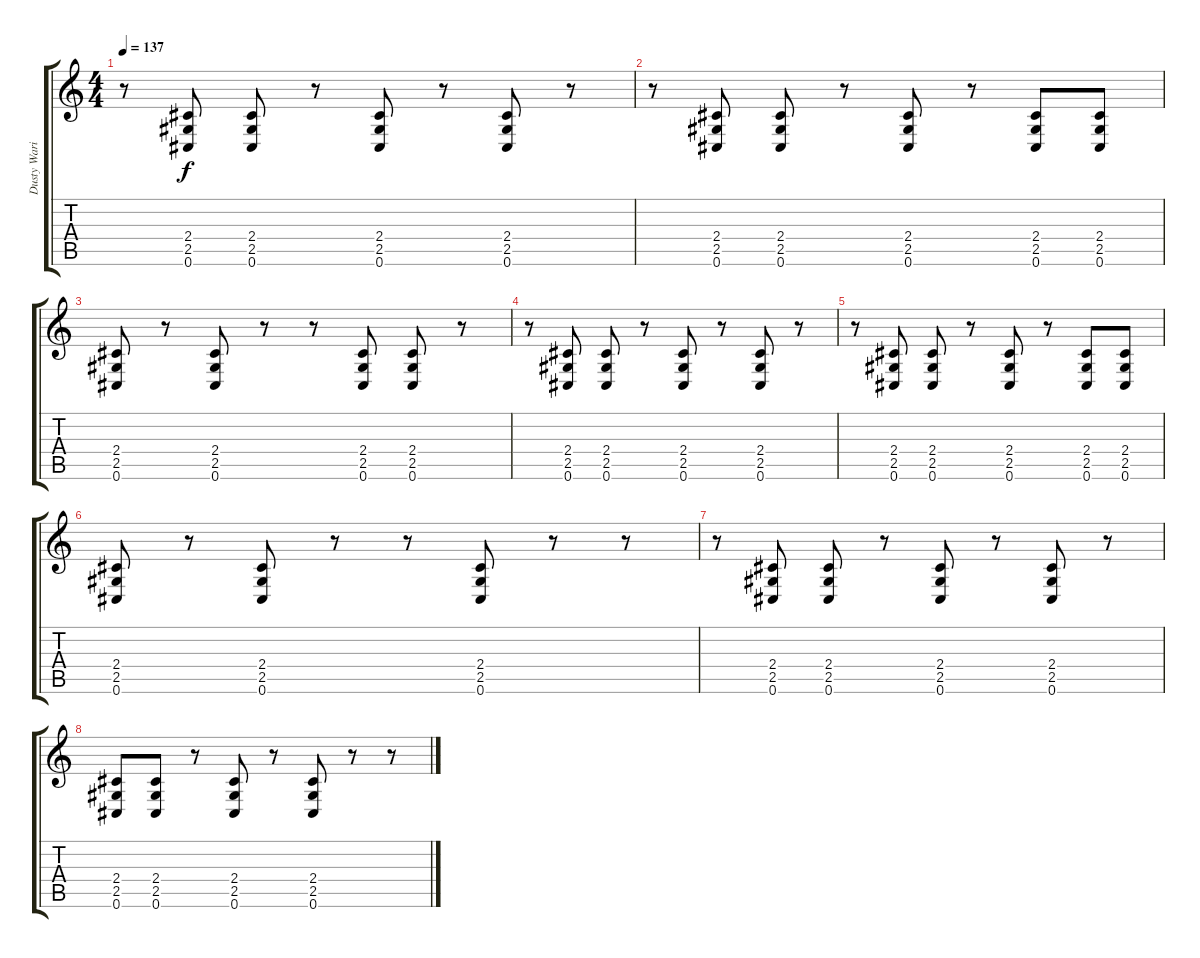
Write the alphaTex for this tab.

\track ("Dusty Waring" "Dusty Wari") {instrument distortionguitar}
\staff {score tabs}
\tuning (Db4 Ab3 E3 B2 Gb2 Db2) {hide}
\ts (4 4)
\tempo 137
\clef g2
\ks c
r.8{dy f} (2.4 2.5 0.6).8 (2.4 2.5 0.6).8 r.8 (2.4 2.5 0.6).8 r.8 (2.4 2.5 0.6).8 r.8 |
r.8 (2.4 2.5 0.6).8 (2.4 2.5 0.6).8 r.8 (2.4 2.5 0.6).8 r.8 (2.4 2.5 0.6).8 (2.4 2.5 0.6).8 |
(2.4 2.5 0.6).8 r.8 (2.4 2.5 0.6).8 r.8 r.8 (2.4 2.5 0.6).8 (2.4 2.5 0.6).8 r.8 |
r.8 (2.4 2.5 0.6).8 (2.4 2.5 0.6).8 r.8 (2.4 2.5 0.6).8 r.8 (2.4 2.5 0.6).8 r.8 |
r.8 (2.4 2.5 0.6).8 (2.4 2.5 0.6).8 r.8 (2.4 2.5 0.6).8 r.8 (2.4 2.5 0.6).8 (2.4 2.5 0.6).8 |
(2.4 2.5 0.6).8 r.8 (2.4 2.5 0.6).8 r.8 r.8 (2.4 2.5 0.6).8 r.8 r.8 |
r.8 (2.4 2.5 0.6).8 (2.4 2.5 0.6).8 r.8 (2.4 2.5 0.6).8 r.8 (2.4 2.5 0.6).8 r.8 |
(2.4 2.5 0.6).8 (2.4 2.5 0.6).8 r.8 (2.4 2.5 0.6).8 r.8 (2.4 2.5 0.6).8 r.8 r.8
